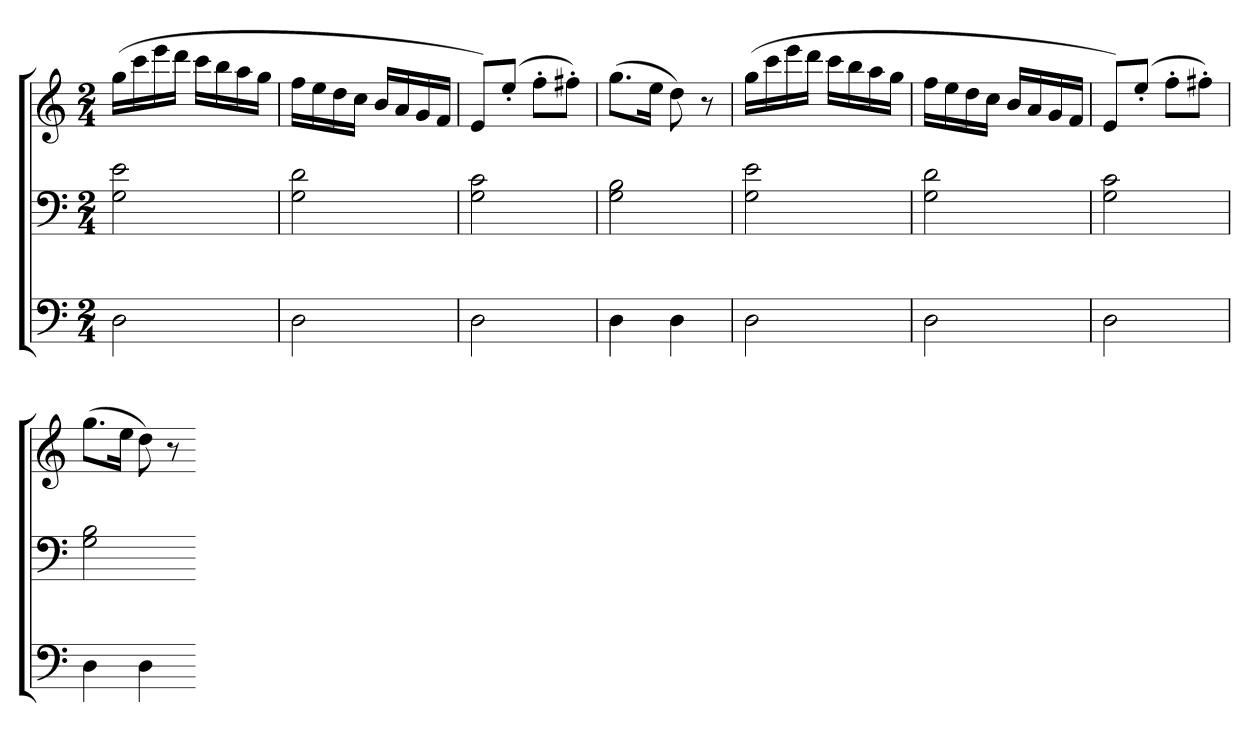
**kern	**kern	**kern
*part3	*part2	*part1
*staff3	*staff2	*staff1
*M2/4	*M2/4	*M2/4
=	=	=
2D	2G 2e	(16ggLL
.	.	16ccc
.	.	16eee
.	.	16dddJJ
.	.	16cccLL
.	.	16bb
.	.	16aa
.	.	16ggJJ
=	=	=
2D	2G 2d	16ffLL
.	.	16ee
.	.	16dd
.	.	16ccJJ
.	.	16bLL
.	.	16a
.	.	16g
.	.	16fJJ
=	=	=
2D	2G 2c	8eL)
.	.	(8ee'J
.	.	8ff'L
.	.	8ff#X'J)
=	=	=
4D	2G 2B	(8.ggL
.	.	16eeJk
4D	.	8dd)
.	.	8r
=	=	=
2D	2G 2e	(16ggLL
.	.	16ccc
.	.	16eee
.	.	16dddJJ
.	.	16cccLL
.	.	16bb
.	.	16aa
.	.	16ggJJ
=	=	=
2D	2G 2d	16ffLL
.	.	16ee
.	.	16dd
.	.	16ccJJ
.	.	16bLL
.	.	16a
.	.	16g
.	.	16fJJ
=	=	=
2D	2G 2c	8eL)
.	.	(8ee'J
.	.	8ff'L
.	.	8ff#X'J)
=	=	=
4D	2G 2B	(8.ggL
.	.	16eeJk
4D	.	8dd)
.	.	8r
=-	=-	=-
*-	*-	*-
